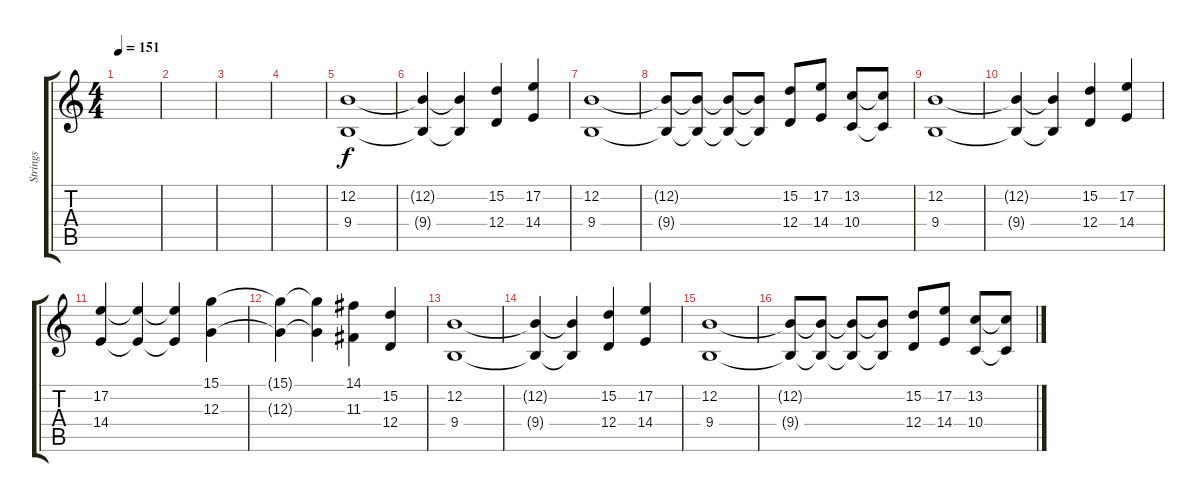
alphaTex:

\track ("Strings" "Strings") {instrument stringensemble1}
\staff {score tabs}
\tuning (E4 B3 G3 D3 A2 E2) {hide}
\ts (4 4)
\tempo 151
\clef g2
\ks c
|
|
|
|
(12.2 9.4).1 |
(12.2{t} 9.4{t}).4 (12.2{t} 9.4{t}).4 (15.2 12.4).4 (17.2 14.4).4 |
(12.2 9.4).1 |
(12.2{t} 9.4{t}).8 (12.2{t} 9.4{t}).8 (12.2{t} 9.4{t}).8 (12.2{t} 9.4{t}).8 (15.2 12.4).8 (17.2 14.4).8 (13.2 10.4).8 (13.2{t} 10.4{t}).8 |
(12.2 9.4).1 |
(12.2{t} 9.4{t}).4 (12.2{t} 9.4{t}).4 (15.2 12.4).4 (17.2 14.4).4 |
(17.2 14.4).4 (17.2{t} 14.4{t}).4 (17.2{t} 14.4{t}).4 (15.1 12.3).4 |
(15.1{t} 12.3{t}).4 (15.1{t} 12.3{t}).4 (14.1 11.3).4 (15.2 12.4).4 |
(12.2 9.4).1 |
(12.2{t} 9.4{t}).4 (12.2{t} 9.4{t}).4 (15.2 12.4).4 (17.2 14.4).4 |
(12.2 9.4).1 |
(12.2{t} 9.4{t}).8 (12.2{t} 9.4{t}).8 (12.2{t} 9.4{t}).8 (12.2{t} 9.4{t}).8 (15.2 12.4).8 (17.2 14.4).8 (13.2 10.4).8 (13.2{t} 10.4{t}).8
